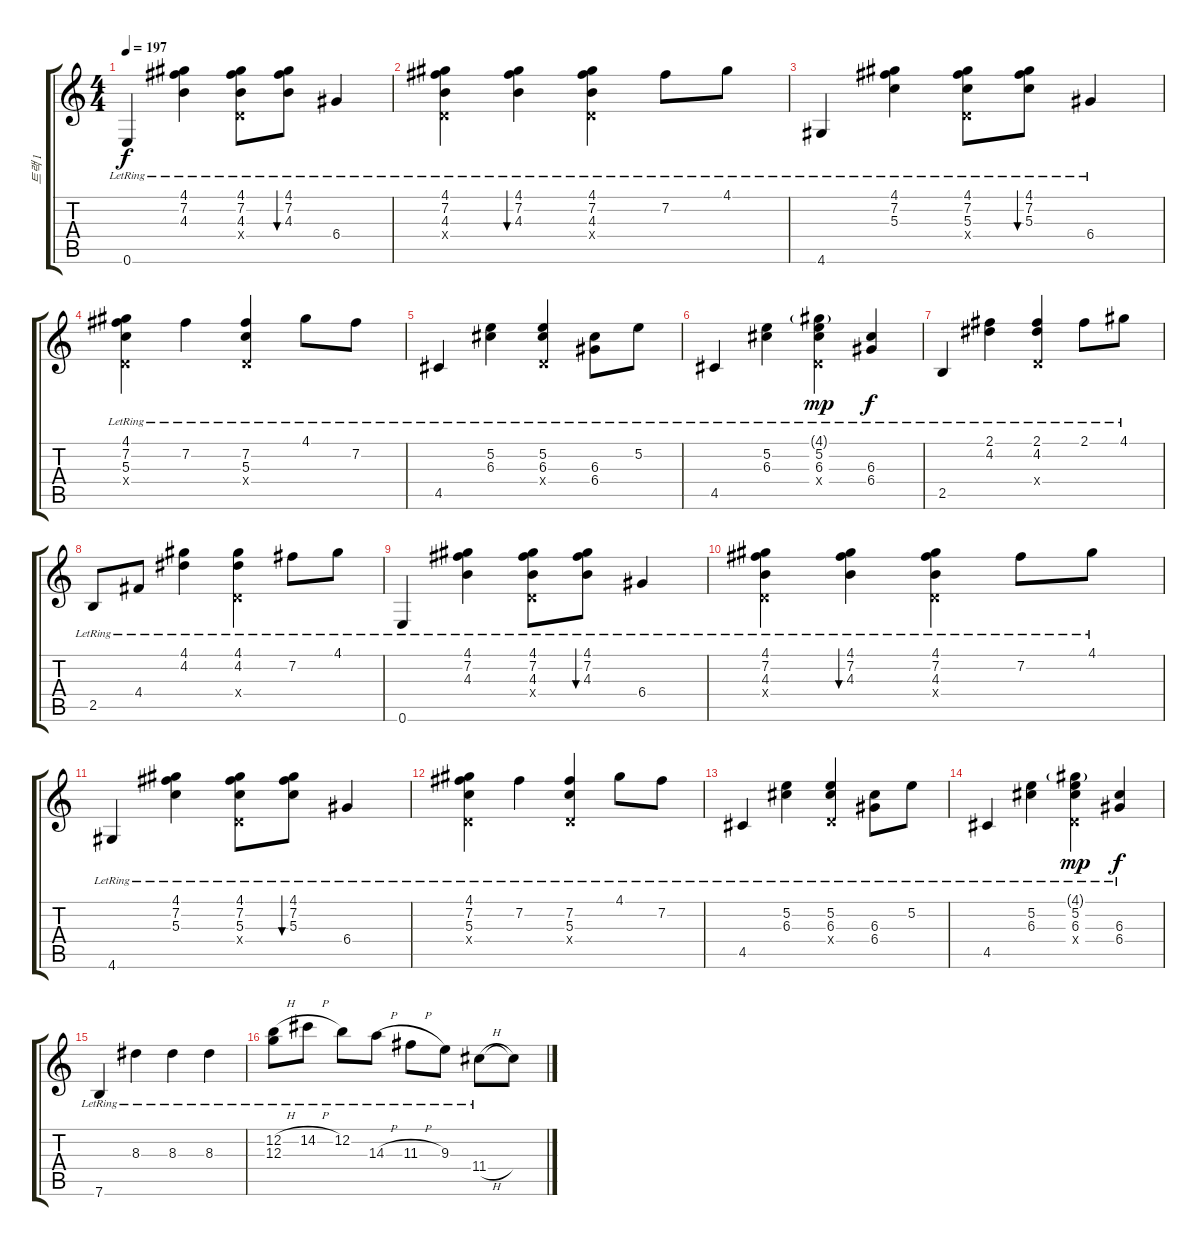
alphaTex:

\track ("트랙 1" "트랙 1") {instrument acousticguitarsteel}
\staff {score tabs}
\tuning (E4 B3 G3 D3 A2 E2) {hide}
\ts (4 4)
\tempo 197
\clef g2
\ks c
0.6{lr}.4{dy f} (4.1{lr} 7.2{lr} 4.3{lr}).4 (4.1{lr} 7.2{lr} 4.3{lr} 0.4{x}).8 (4.1{lr} 7.2{lr} 4.3{lr}).8{bu 60} 6.4{lr}.4 |
(4.1{lr} 7.2{lr} 4.3{lr} 0.4{x}).4 (4.1{lr} 7.2{lr} 4.3{lr}).4{bu 60} (4.1{lr} 7.2{lr} 4.3{lr} 0.4{x}).4 7.2{lr}.8 4.1{lr}.8 |
4.6{lr}.4 (4.1{lr} 7.2{lr} 5.3{lr}).4 (4.1{lr} 7.2{lr} 5.3{lr} 0.4{x}).8 (4.1{lr} 7.2{lr} 5.3{lr}).8{bu 60} 6.4{lr}.4 |
(4.1{lr} 7.2{lr} 5.3{lr} 0.4{x}).4 7.2{lr}.4 (7.2{lr} 5.3{lr} 0.4{x}).4 4.1{lr}.8 7.2{lr}.8 |
4.5{lr}.4 (5.2{lr} 6.3{lr}).4 (5.2{lr} 6.3{lr} 0.4{x}).4 (6.3{lr} 6.4{lr}).8 5.2{lr}.8 |
4.5{lr}.4 (5.2{lr} 6.3{lr}).4 (4.1{g lr} 5.2{lr} 6.3{lr} 0.4{x}).4{dy mp} (6.3{lr} 6.4{lr}).4{dy f} |
2.5{lr}.4 (2.1{lr} 4.2{lr}).4 (2.1{lr} 4.2{lr} 0.4{x}).4 2.1{lr}.8 4.1{lr}.8 |
2.5{lr}.8 4.4{lr}.8 (4.1{lr} 4.2{lr}).4 (4.1{lr} 4.2{lr} 0.4{x}).4 7.2{lr}.8 4.1{lr}.8 |
0.6{lr}.4 (4.1{lr} 7.2{lr} 4.3{lr}).4 (4.1{lr} 7.2{lr} 4.3{lr} 0.4{x}).8 (4.1{lr} 7.2{lr} 4.3{lr}).8{bu 60} 6.4{lr}.4 |
(4.1{lr} 7.2{lr} 4.3{lr} 0.4{x}).4 (4.1{lr} 7.2{lr} 4.3{lr}).4{bu 60} (4.1{lr} 7.2{lr} 4.3{lr} 0.4{x}).4 7.2{lr}.8 4.1{lr}.8 |
4.6{lr}.4 (4.1{lr} 7.2{lr} 5.3{lr}).4 (4.1{lr} 7.2{lr} 5.3{lr} 0.4{x}).8 (4.1{lr} 7.2{lr} 5.3{lr}).8{bu 60} 6.4{lr}.4 |
(4.1{lr} 7.2{lr} 5.3{lr} 0.4{x}).4 7.2{lr}.4 (7.2{lr} 5.3{lr} 0.4{x}).4 4.1{lr}.8 7.2{lr}.8 |
4.5{lr}.4 (5.2{lr} 6.3{lr}).4 (5.2{lr} 6.3{lr} 0.4{x}).4 (6.3{lr} 6.4{lr}).8 5.2{lr}.8 |
4.5{lr}.4 (5.2{lr} 6.3{lr}).4 (4.1{g lr} 5.2{lr} 6.3{lr} 0.4{x}).4{dy mp} (6.3{lr} 6.4{lr}).4{dy f} |
7.6{lr}.4 8.3{lr}.4 8.3{lr}.4 8.3{lr}.4 |
(12.2{h lr} 12.3{lr}).8 14.2{h lr}.8 12.2{lr}.8 14.3{h lr}.8 11.3{h lr}.8 9.3{lr}.8 11.4{h lr}.8 11.4{t}.8
